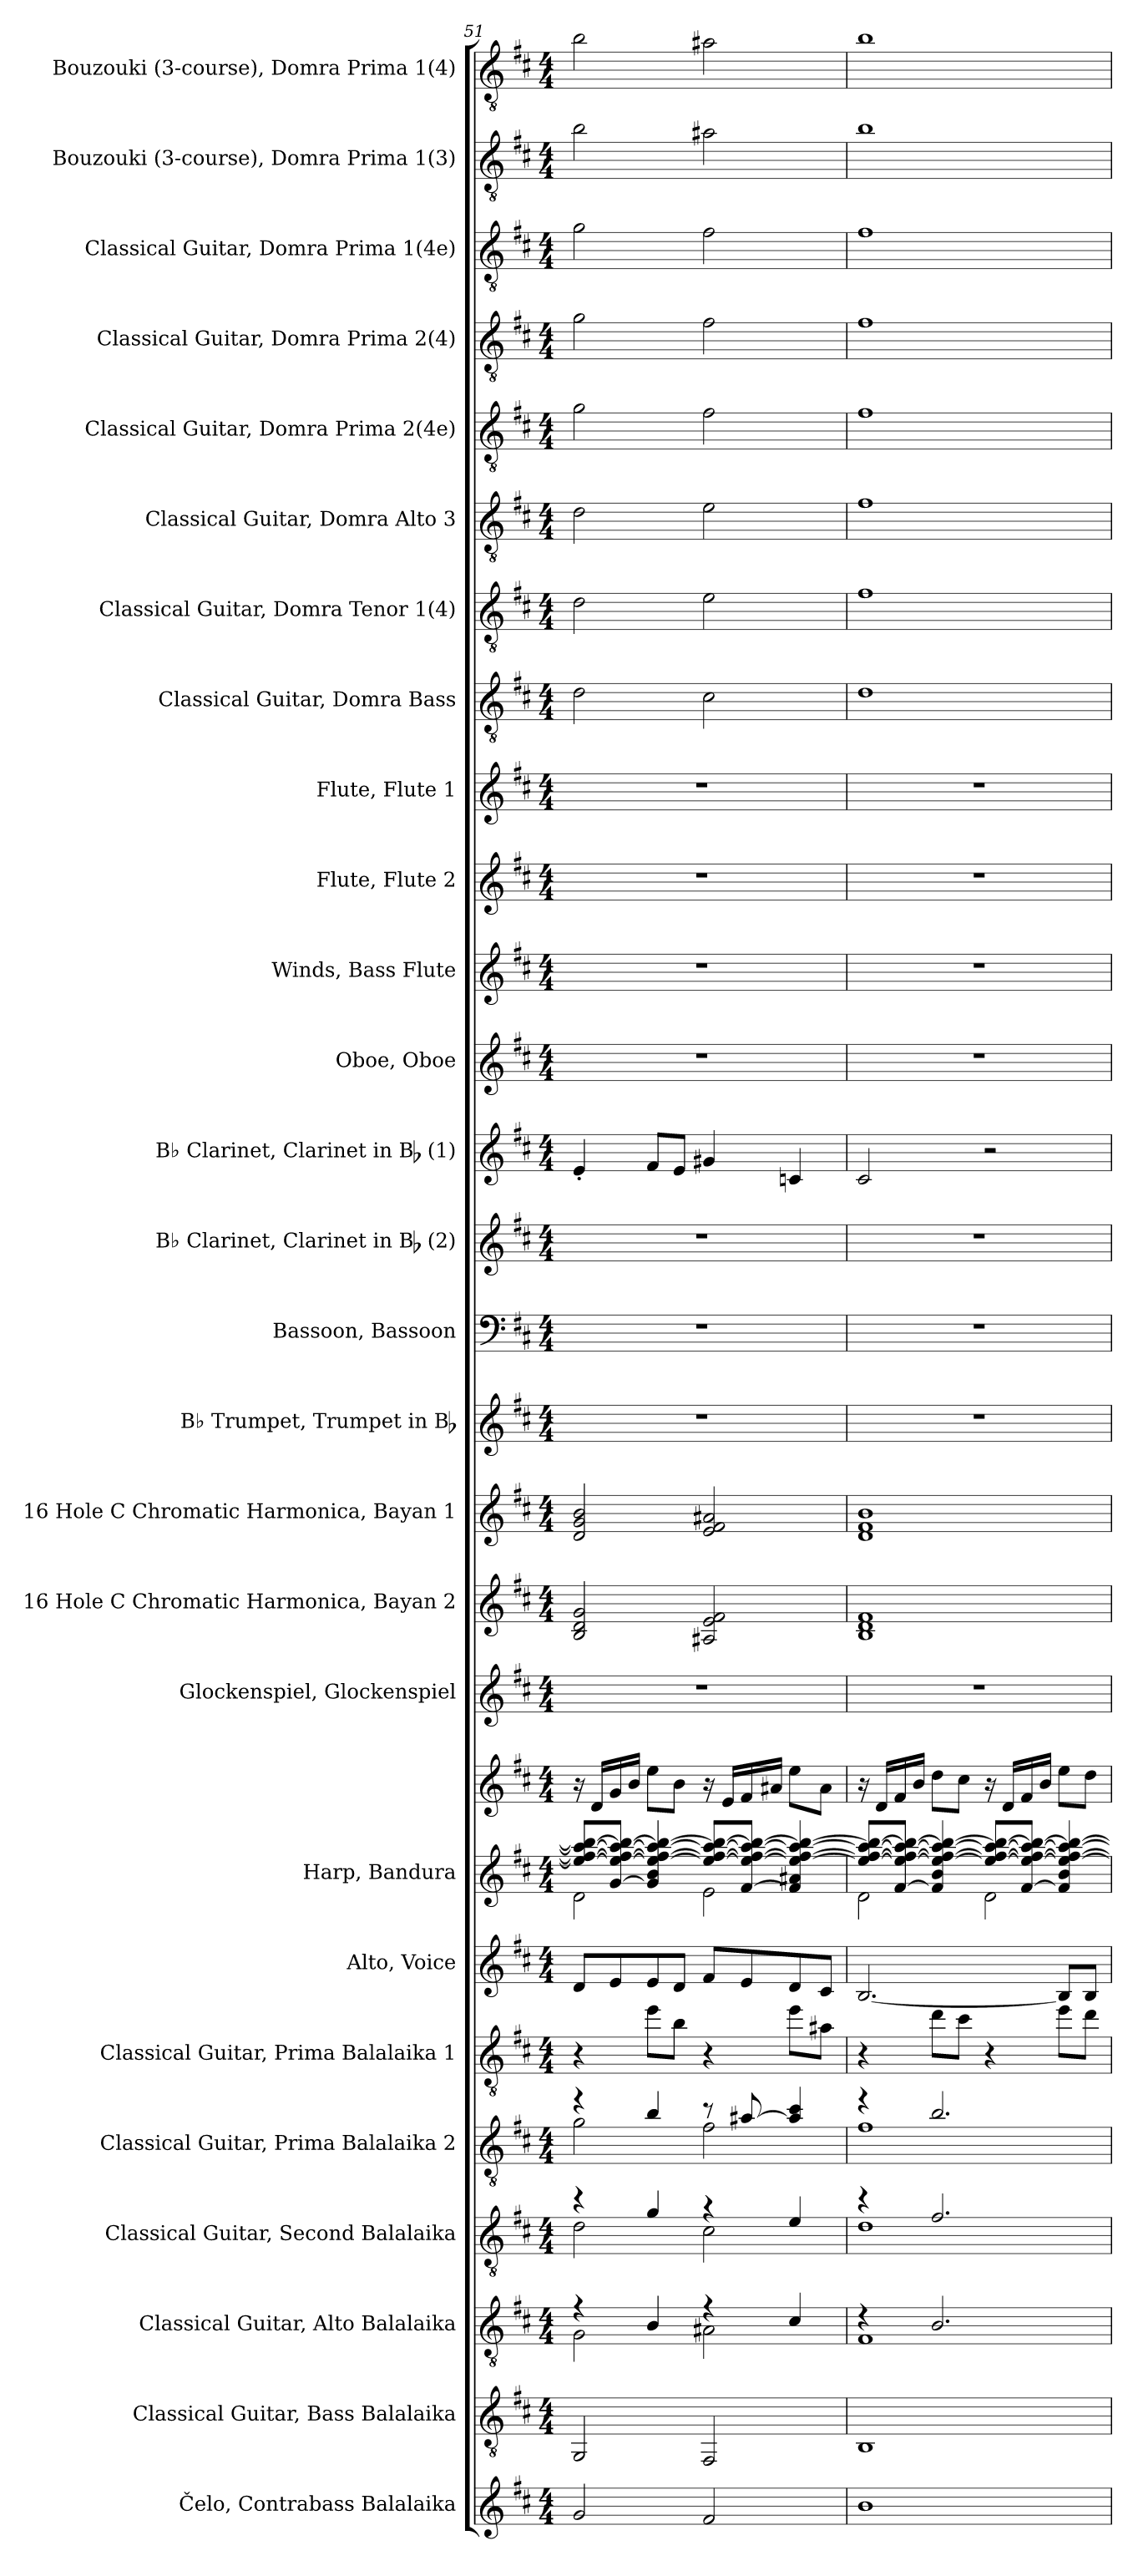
**kern	**kern	**kern	**kern	**kern	**kern	**kern	**kern	**kern	**kern	**kern	**kern	**kern	**kern	**kern	**kern	**kern	**kern	**kern	**kern	**kern	**kern	**kern	**kern	**kern	**kern	**kern	**kern
*part27	*part26	*part25	*part24	*part23	*part22	*part21	*part20	*part20	*part19	*part18	*part17	*part16	*part15	*part14	*part13	*part12	*part11	*part10	*part9	*part8	*part7	*part6	*part5	*part4	*part3	*part2	*part1
*staff28	*staff27	*staff26	*staff25	*staff24	*staff23	*staff22	*staff21	*staff20	*staff19	*staff18	*staff17	*staff16	*staff15	*staff14	*staff13	*staff12	*staff11	*staff10	*staff9	*staff8	*staff7	*staff6	*staff5	*staff4	*staff3	*staff2	*staff1
*I"Čelo, Contrabass Balalaika	*I"Classical Guitar, Bass Balalaika	*I"Classical Guitar, Alto Balalaika	*I"Classical Guitar, Second Balalaika	*I"Classical Guitar, Prima Balalaika 2	*I"Classical Guitar, Prima Balalaika 1	*I"Alto, Voice	*I"Harp, Bandura	*	*I"Glockenspiel, Glockenspiel	*I"16 Hole C Chromatic Harmonica, Bayan 2	*I"16 Hole C Chromatic Harmonica, Bayan 1	*I"B♭ Trumpet, Trumpet in Bb	*I"Bassoon, Bassoon	*I"B♭ Clarinet, Clarinet in Bb (2)	*I"B♭ Clarinet, Clarinet in Bb (1)	*I"Oboe, Oboe	*I"Winds, Bass Flute	*I"Flute, Flute 2	*I"Flute, Flute 1	*I"Classical Guitar, Domra Bass	*I"Classical Guitar, Domra Tenor 1(4)	*I"Classical Guitar, Domra Alto 3	*I"Classical Guitar, Domra Prima 2(4e)	*I"Classical Guitar, Domra Prima 2(4)	*I"Classical Guitar, Domra Prima 1(4e)	*I"Bouzouki (3-course), Domra Prima 1(3)	*I"Bouzouki (3-course), Domra Prima 1(4)
*	*I'Guit.	*I'Guit.	*I'Guit.	*I'Guit.	*I'Guit.	*I'A.	*I'Hrp.	*	*I'Glock.	*I'Harm.	*I'Harm.	*I'B♭ Tpt.	*I'Bsn.	*I'B♭ Cl.	*I'B♭ Cl.	*I'Ob.	*I'Wi.	*I'Fl.	*I'Fl.	*I'Guit.	*I'Guit.	*I'Guit.	*I'Guit.	*I'Guit.	*I'Guit.	*I'Bou.	*I'Bou.
!!LO:PB:g=z
*clefG2	*clefGv2	*clefGv2	*clefGv2	*clefGv2	*clefGv2	*clefG2	*clefG2	*clefG2	*clefG2	*clefG2	*clefG2	*clefG2	*clefF4	*clefG2	*clefG2	*clefG2	*clefG2	*clefG2	*clefG2	*clefGv2	*clefGv2	*clefGv2	*clefGv2	*clefGv2	*clefGv2	*clefGv2	*clefGv2
*ITrd14c24	*	*	*	*	*	*	*	*	*ITrd-14c-24	*	*	*ITrd1c2	*	*ITrd1c2	*ITrd1c2	*	*	*	*	*	*	*	*	*	*	*	*
*k[f#c#]	*k[f#c#]	*k[f#c#]	*k[f#c#]	*k[f#c#]	*k[f#c#]	*k[f#c#]	*k[f#c#]	*k[f#c#]	*k[f#c#]	*k[f#c#]	*k[f#c#]	*k[]	*k[f#c#]	*k[]	*k[]	*k[f#c#]	*k[f#c#]	*k[f#c#]	*k[f#c#]	*k[f#c#]	*k[f#c#]	*k[f#c#]	*k[f#c#]	*k[f#c#]	*k[f#c#]	*k[f#c#]	*k[f#c#]
*M4/4	*M4/4	*M4/4	*M4/4	*M4/4	*M4/4	*M4/4	*M4/4	*M4/4	*M4/4	*M4/4	*M4/4	*M4/4	*M4/4	*M4/4	*M4/4	*M4/4	*M4/4	*M4/4	*M4/4	*M4/4	*M4/4	*M4/4	*M4/4	*M4/4	*M4/4	*M4/4	*M4/4
=51	=51	=51	=51	=51	=51	=51	=51	=51	=51	=51	=51	=51	=51	=51	=51	=51	=51	=51	=51	=51	=51	=51	=51	=51	=51	=51	=51
*	*	*^	*^	*^	*	*	*^	*	*	*	*	*	*	*	*	*	*	*	*	*	*	*	*	*	*	*	*
2GG/	2GG/	4r	2G\	4r	2d\	4r	2g\	4r	8d/L	8ee/_ 8ff#/_ 8aa/_ 8bb/_L	2d\	16r	1r	2B/ 2d/ 2g/	2d/ 2g/ 2b/	1r	1r	1r	4d'/	1r	1r	1r	1r	2d\	2d\	2d\	2g\	2g\	2g\	2b\	2b\
.	.	.	.	.	.	.	.	.	.	.	.	16d/LL	.	.	.	.	.	.	.	.	.	.	.	.	.	.	.	.	.	.	.
.	.	.	.	.	.	.	.	.	8e/	[8g/ 8ee/_ 8ff#/_ 8aa/_ 8bb/_J	.	16g/	.	.	.	.	.	.	.	.	.	.	.	.	.	.	.	.	.	.	.
.	.	.	.	.	.	.	.	.	.	.	.	16b/JJ	.	.	.	.	.	.	.	.	.	.	.	.	.	.	.	.	.	.	.
.	.	4B/	.	4g/	.	4b/	.	8ee\L	8e/	4g/] 4b/ 4ee/_ 4ff#/_ 4aa/_ 4bb/_	.	8ee\L	.	.	.	.	.	.	8e/L	.	.	.	.	.	.	.	.	.	.	.	.
.	.	.	.	.	.	.	.	8b\J	8d/J	.	.	8b\J	.	.	.	.	.	.	8d/J	.	.	.	.	.	.	.	.	.	.	.	.
2FF#/	2FF#/	4r	2A#X\	4r	2c#\	8r	2f#\	4r	8f#/L	8ee/_ 8ff#/_ 8aa/_ 8bb/_L	2e\	16r	.	2A#X/ 2e/ 2f#/	2e/ 2f#/ 2a#X/	.	.	.	4f#X/	.	.	.	.	2c#\	2e\	2e\	2f#\	2f#\	2f#\	2a#X\	2a#X\
.	.	.	.	.	.	.	.	.	.	.	.	16e/LL	.	.	.	.	.	.	.	.	.	.	.	.	.	.	.	.	.	.	.
.	.	.	.	.	.	[8a#X/	.	.	8e/	[8f#/ 8ee/_ 8ff#/_ 8aa/_ 8bb/_J	.	16f#/	.	.	.	.	.	.	.	.	.	.	.	.	.	.	.	.	.	.	.
.	.	.	.	.	.	.	.	.	.	.	.	16a#X/JJ	.	.	.	.	.	.	.	.	.	.	.	.	.	.	.	.	.	.	.
.	.	4c#/	.	4e/	.	4a#/] 4cc#/	.	8ee\L	8d/	4f#/] 4a#X/ 4ee/_ 4ff#/_ 4aa/_ 4bb/_	.	8ee\L	.	.	.	.	.	.	4B-X/	.	.	.	.	.	.	.	.	.	.	.	.
.	.	.	.	.	.	.	.	8a#X\J	8c#/J	.	.	8a#\J	.	.	.	.	.	.	.	.	.	.	.	.	.	.	.	.	.	.	.
=52	=52	=52	=52	=52	=52	=52	=52	=52	=52	=52	=52	=52	=52	=52	=52	=52	=52	=52	=52	=52	=52	=52	=52	=52	=52	=52	=52	=52	=52	=52	=52
1BB	1BB	4r	1F#	4r	1d	4r	1f#	4r	[2.B/	8ee/_ 8ff#/_ 8aa/_ 8bb/_L	2d\	16r	1r	1B 1d 1f#	1d 1f# 1b	1r	1r	1r	2B/	1r	1r	1r	1r	1d	1f#	1f#	1f#	1f#	1f#	1b	1b
.	.	.	.	.	.	.	.	.	.	.	.	16d/LL	.	.	.	.	.	.	.	.	.	.	.	.	.	.	.	.	.	.	.
.	.	.	.	.	.	.	.	.	.	[8f#/ 8ee/_ 8ff#/_ 8aa/_ 8bb/_J	.	16f#/	.	.	.	.	.	.	.	.	.	.	.	.	.	.	.	.	.	.	.
.	.	.	.	.	.	.	.	.	.	.	.	16b/JJ	.	.	.	.	.	.	.	.	.	.	.	.	.	.	.	.	.	.	.
.	.	2.B/	.	2.f#/	.	2.b/	.	8dd\L	.	4f#/] 4b/ 4ee/_ 4ff#/_ 4aa/_ 4bb/_	.	8dd\L	.	.	.	.	.	.	.	.	.	.	.	.	.	.	.	.	.	.	.
.	.	.	.	.	.	.	.	8cc#\J	.	.	.	8cc#\J	.	.	.	.	.	.	.	.	.	.	.	.	.	.	.	.	.	.	.
.	.	.	.	.	.	.	.	4r	.	8ee/_ 8ff#/_ 8aa/_ 8bb/_L	2d\	16r	.	.	.	.	.	.	2r	.	.	.	.	.	.	.	.	.	.	.	.
.	.	.	.	.	.	.	.	.	.	.	.	16d/LL	.	.	.	.	.	.	.	.	.	.	.	.	.	.	.	.	.	.	.
.	.	.	.	.	.	.	.	.	.	[8f#/ 8ee/_ 8ff#/_ 8aa/_ 8bb/_J	.	16f#/	.	.	.	.	.	.	.	.	.	.	.	.	.	.	.	.	.	.	.
.	.	.	.	.	.	.	.	.	.	.	.	16b/JJ	.	.	.	.	.	.	.	.	.	.	.	.	.	.	.	.	.	.	.
.	.	.	.	.	.	.	.	8ee\L	8B/L]	4f#/] 4b/ 4ee/_ 4ff#/_ 4aa/_ 4bb/_	.	8ee\L	.	.	.	.	.	.	.	.	.	.	.	.	.	.	.	.	.	.	.
.	.	.	.	.	.	.	.	8dd\J	8B/J	.	.	8dd\J	.	.	.	.	.	.	.	.	.	.	.	.	.	.	.	.	.	.	.
*	*	*v	*v	*	*	*v	*v	*	*	*v	*v	*	*	*	*	*	*	*	*	*	*	*	*	*	*	*	*	*	*	*	*
*	*	*	*v	*v	*	*	*	*	*	*	*	*	*	*	*	*	*	*	*	*	*	*	*	*	*	*	*	*
=	=	=	=	=	=	=	=	=	=	=	=	=	=	=	=	=	=	=	=	=	=	=	=	=	=	=	=
*-	*-	*-	*-	*-	*-	*-	*-	*-	*-	*-	*-	*-	*-	*-	*-	*-	*-	*-	*-	*-	*-	*-	*-	*-	*-	*-	*-
